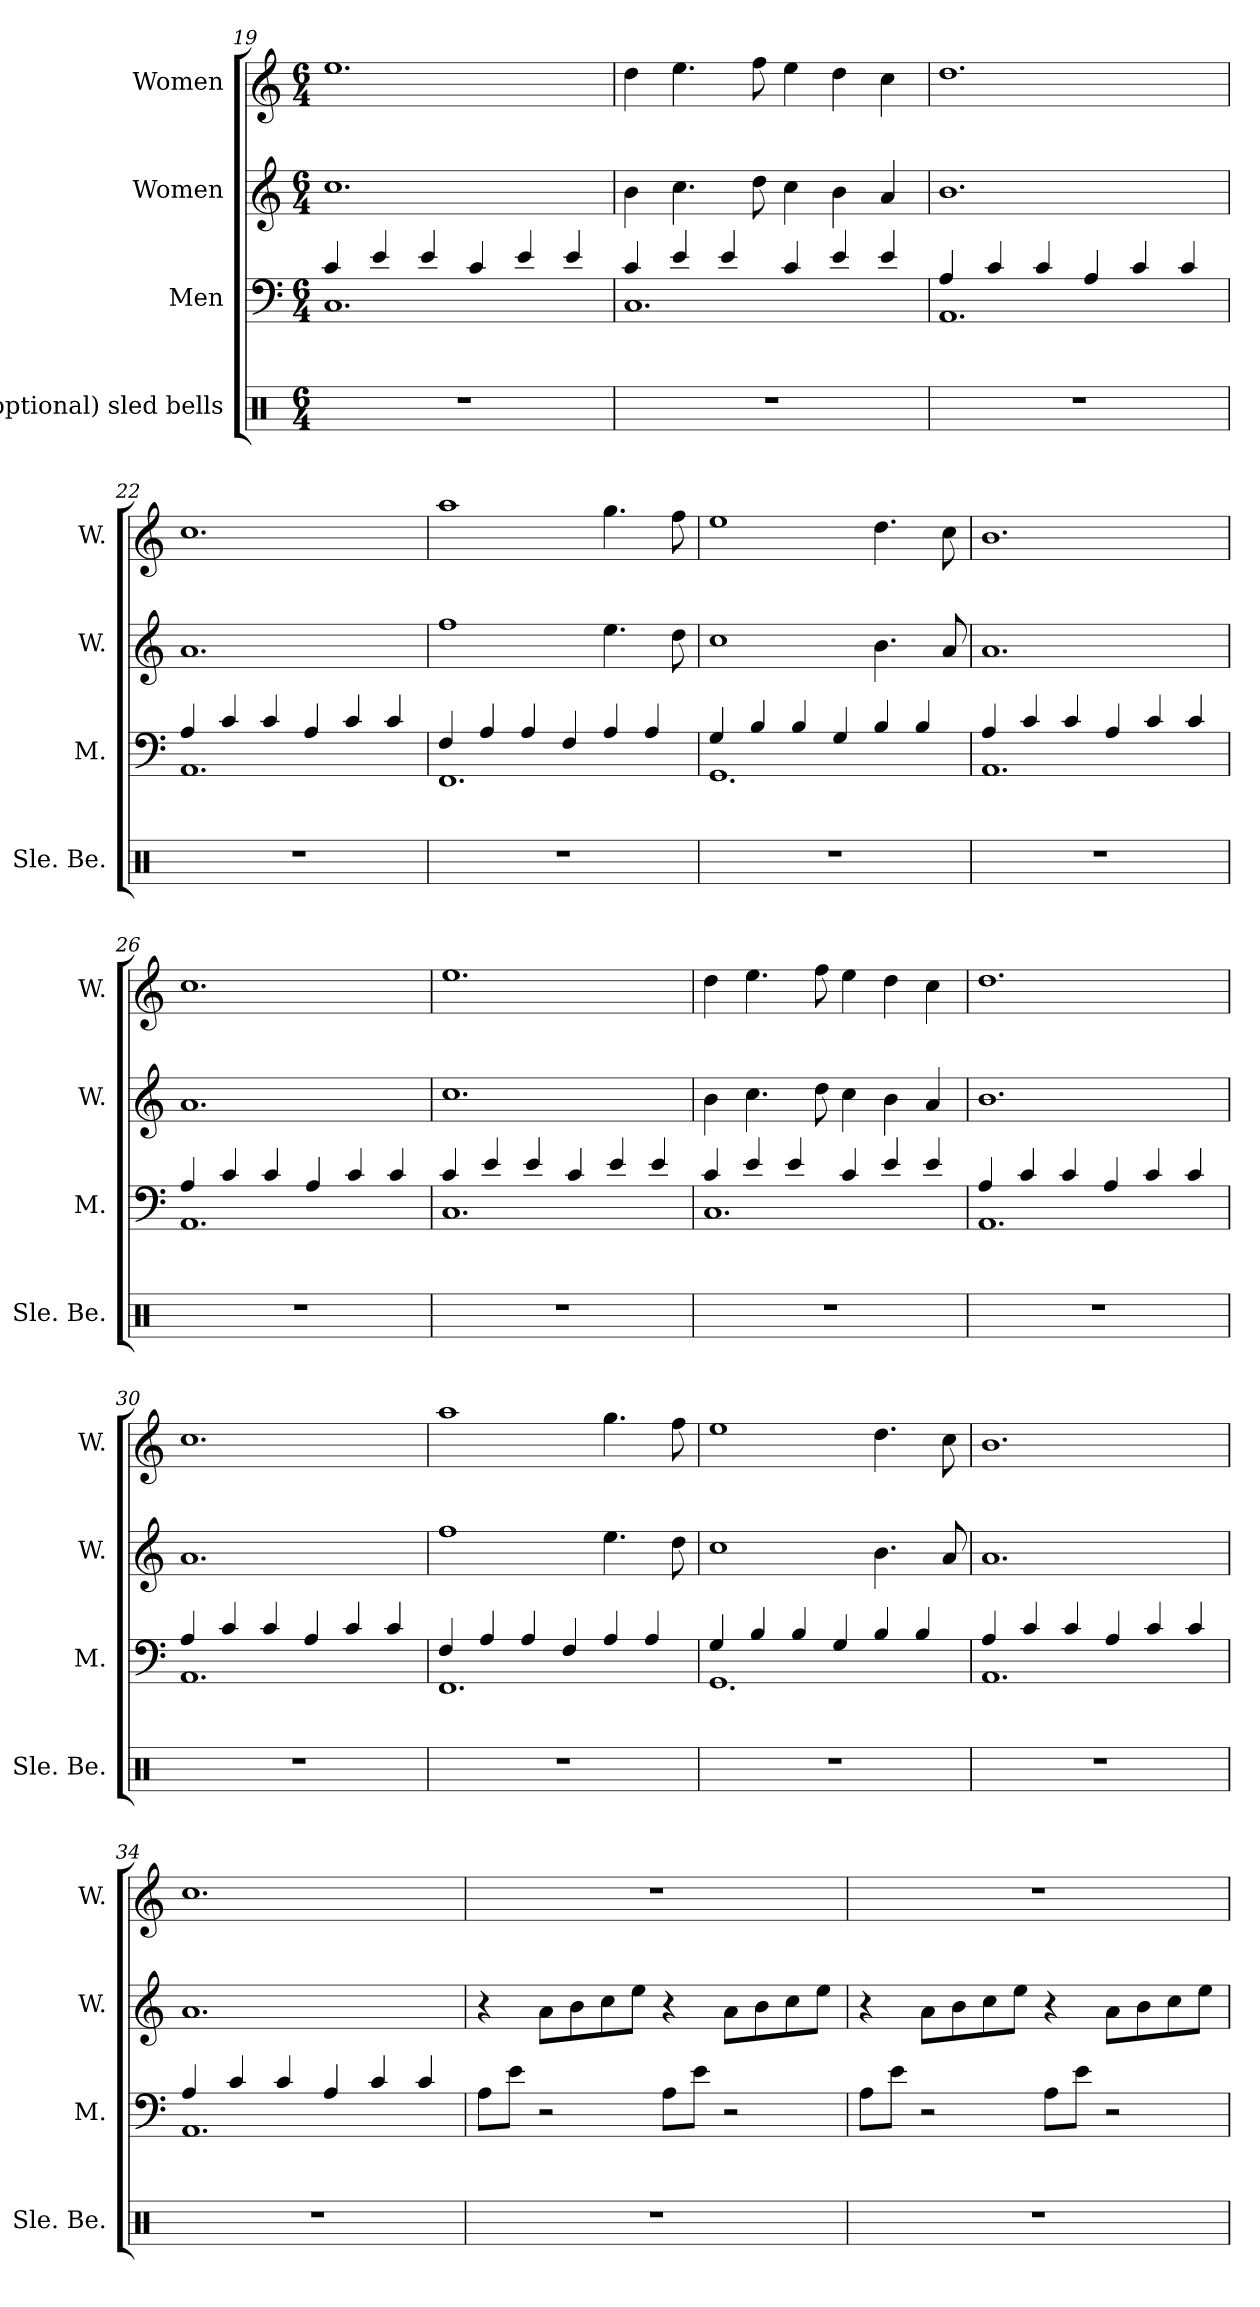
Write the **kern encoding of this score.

**kern	**kern	**kern	**kern
*part4	*part3	*part2	*part1
*staff4	*staff3	*staff2	*staff1
*I"(optional) sled bells	*I"Men	*I"Women	*I"Women
*I'Sle. Be.	*I'M.	*I'W.	*I'W.
*clefX	*clefF4	*clefG2	*clefG2
*k[]	*k[]	*k[]	*k[]
*M6/4	*M6/4	*M6/4	*M6/4
=19	=19	=19	=19
*	*^	*	*
1.r	4c/	1.C	1.cc	1.ee
.	4e/	.	.	.
.	4e/	.	.	.
.	4c/	.	.	.
.	4e/	.	.	.
.	4e/	.	.	.
!!LO:PB:g=z
=20	=20	=20	=20	=20
1.r	4c/	1.C	4b\	4dd\
.	4e/	.	4.cc\	4.ee\
.	4e/	.	.	.
.	.	.	8dd\	8ff\
.	4c/	.	4cc\	4ee\
.	4e/	.	4b\	4dd\
.	4e/	.	4a/	4cc\
=21	=21	=21	=21	=21
1.r	4A/	1.AA	1.b	1.dd
.	4c/	.	.	.
.	4c/	.	.	.
.	4A/	.	.	.
.	4c/	.	.	.
.	4c/	.	.	.
=22	=22	=22	=22	=22
1.r	4A/	1.AA	1.a	1.cc
.	4c/	.	.	.
.	4c/	.	.	.
.	4A/	.	.	.
.	4c/	.	.	.
.	4c/	.	.	.
=23	=23	=23	=23	=23
1.r	4F/	1.FF	1ff	1aa
.	4A/	.	.	.
.	4A/	.	.	.
.	4F/	.	.	.
.	4A/	.	4.ee\	4.gg\
.	4A/	.	.	.
.	.	.	8dd\	8ff\
=24	=24	=24	=24	=24
1.r	4G/	1.GG	1cc	1ee
.	4B/	.	.	.
.	4B/	.	.	.
.	4G/	.	.	.
.	4B/	.	4.b\	4.dd\
.	4B/	.	.	.
.	.	.	8a/	8cc\
!!LO:LB:g=z
=25	=25	=25	=25	=25
1.r	4A/	1.AA	1.a	1.b
.	4c/	.	.	.
.	4c/	.	.	.
.	4A/	.	.	.
.	4c/	.	.	.
.	4c/	.	.	.
=26	=26	=26	=26	=26
1.r	4A/	1.AA	1.a	1.cc
.	4c/	.	.	.
.	4c/	.	.	.
.	4A/	.	.	.
.	4c/	.	.	.
.	4c/	.	.	.
=27	=27	=27	=27	=27
1.r	4c/	1.C	1.cc	1.ee
.	4e/	.	.	.
.	4e/	.	.	.
.	4c/	.	.	.
.	4e/	.	.	.
.	4e/	.	.	.
=28	=28	=28	=28	=28
1.r	4c/	1.C	4b\	4dd\
.	4e/	.	4.cc\	4.ee\
.	4e/	.	.	.
.	.	.	8dd\	8ff\
.	4c/	.	4cc\	4ee\
.	4e/	.	4b\	4dd\
.	4e/	.	4a/	4cc\
!!LO:LB:g=z
=29	=29	=29	=29	=29
1.r	4A/	1.AA	1.b	1.dd
.	4c/	.	.	.
.	4c/	.	.	.
.	4A/	.	.	.
.	4c/	.	.	.
.	4c/	.	.	.
=30	=30	=30	=30	=30
1.r	4A/	1.AA	1.a	1.cc
.	4c/	.	.	.
.	4c/	.	.	.
.	4A/	.	.	.
.	4c/	.	.	.
.	4c/	.	.	.
=31	=31	=31	=31	=31
1.r	4F/	1.FF	1ff	1aa
.	4A/	.	.	.
.	4A/	.	.	.
.	4F/	.	.	.
.	4A/	.	4.ee\	4.gg\
.	4A/	.	.	.
.	.	.	8dd\	8ff\
=32	=32	=32	=32	=32
1.r	4G/	1.GG	1cc	1ee
.	4B/	.	.	.
.	4B/	.	.	.
.	4G/	.	.	.
.	4B/	.	4.b\	4.dd\
.	4B/	.	.	.
.	.	.	8a/	8cc\
=33	=33	=33	=33	=33
1.r	4A/	1.AA	1.a	1.b
.	4c/	.	.	.
.	4c/	.	.	.
.	4A/	.	.	.
.	4c/	.	.	.
.	4c/	.	.	.
!!LO:LB:g=z
=34	=34	=34	=34	=34
1.r	4A/	1.AA	1.a	1.cc
.	4c/	.	.	.
.	4c/	.	.	.
.	4A/	.	.	.
.	4c/	.	.	.
.	4c/	.	.	.
*	*v	*v	*	*
=35	=35	=35	=35
1.r	8A\L	4r	1.r
.	8e\J	.	.
.	2r	8a\L	.
.	.	8b\	.
.	.	8cc\	.
.	.	8ee\J	.
.	8A\L	4r	.
.	8e\J	.	.
.	2r	8a\L	.
.	.	8b\	.
.	.	8cc\	.
.	.	8ee\J	.
=36	=36	=36	=36
1.r	8A\L	4r	1.r
.	8e\J	.	.
.	2r	8a\L	.
.	.	8b\	.
.	.	8cc\	.
.	.	8ee\J	.
.	8A\L	4r	.
.	8e\J	.	.
.	2r	8a\L	.
.	.	8b\	.
.	.	8cc\	.
.	.	8ee\J	.
=	=	=	=
*-	*-	*-	*-
